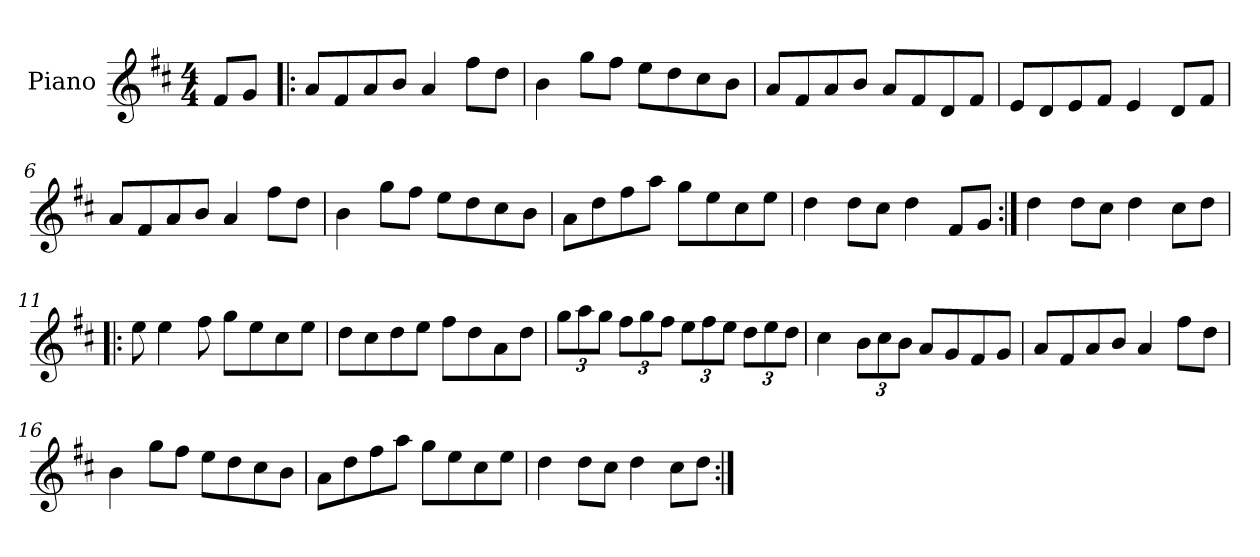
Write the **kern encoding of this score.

**kern
*part1
*staff1
*I"Piano
*I'Pno
*clefG2
*k[f#c#]
*D:
*M4/4
=1
8f#/L
8g/J
=2!|:
8a/L
8f#/
8a/
8b/J
4a/
8ff#\L
8dd\J
=3
4b\
8gg\L
8ff#\J
8ee\L
8dd\
8cc#\
8b\J
=4
8a/L
8f#/
8a/
8b/J
8a/L
8f#/
8d/
8f#/J
=5
8e/L
8d/
8e/
8f#/J
4e/
8d/L
8f#/J
=6
8a/L
8f#/
8a/
8b/J
4a/
8ff#\L
8dd\J
=7
4b\
8gg\L
8ff#\J
8ee\L
8dd\
8cc#\
8b\J
=8
8a\L
8dd\
8ff#\
8aa\J
8gg\L
8ee\
8cc#\
8ee\J
=9
4dd\
8dd\L
8cc#\J
4dd\
8f#/L
8g/J
=10:|!
4dd\
8dd\L
8cc#\J
4dd\
8cc#\L
8dd\J
=11!|:
8ee\
4ee\
8ff#\
8gg\L
8ee\
8cc#\
8ee\J
=12
8dd\L
8cc#\
8dd\
8ee\J
8ff#\L
8dd\
8a\
8dd\J
=13
12gg\L
12aa\
12gg\J
12ff#\L
12gg\
12ff#\J
12ee\L
12ff#\
12ee\J
12dd\L
12ee\
12dd\J
=14
4cc#\
12b\L
12cc#\
12b\J
8a/L
8g/
8f#/
8g/J
=15
8a/L
8f#/
8a/
8b/J
4a/
8ff#\L
8dd\J
=16
4b\
8gg\L
8ff#\J
8ee\L
8dd\
8cc#\
8b\J
=17
8a\L
8dd\
8ff#\
8aa\J
8gg\L
8ee\
8cc#\
8ee\J
=18
4dd\
8dd\L
8cc#\J
4dd\
8cc#\L
8dd\J
=:|!
*-
